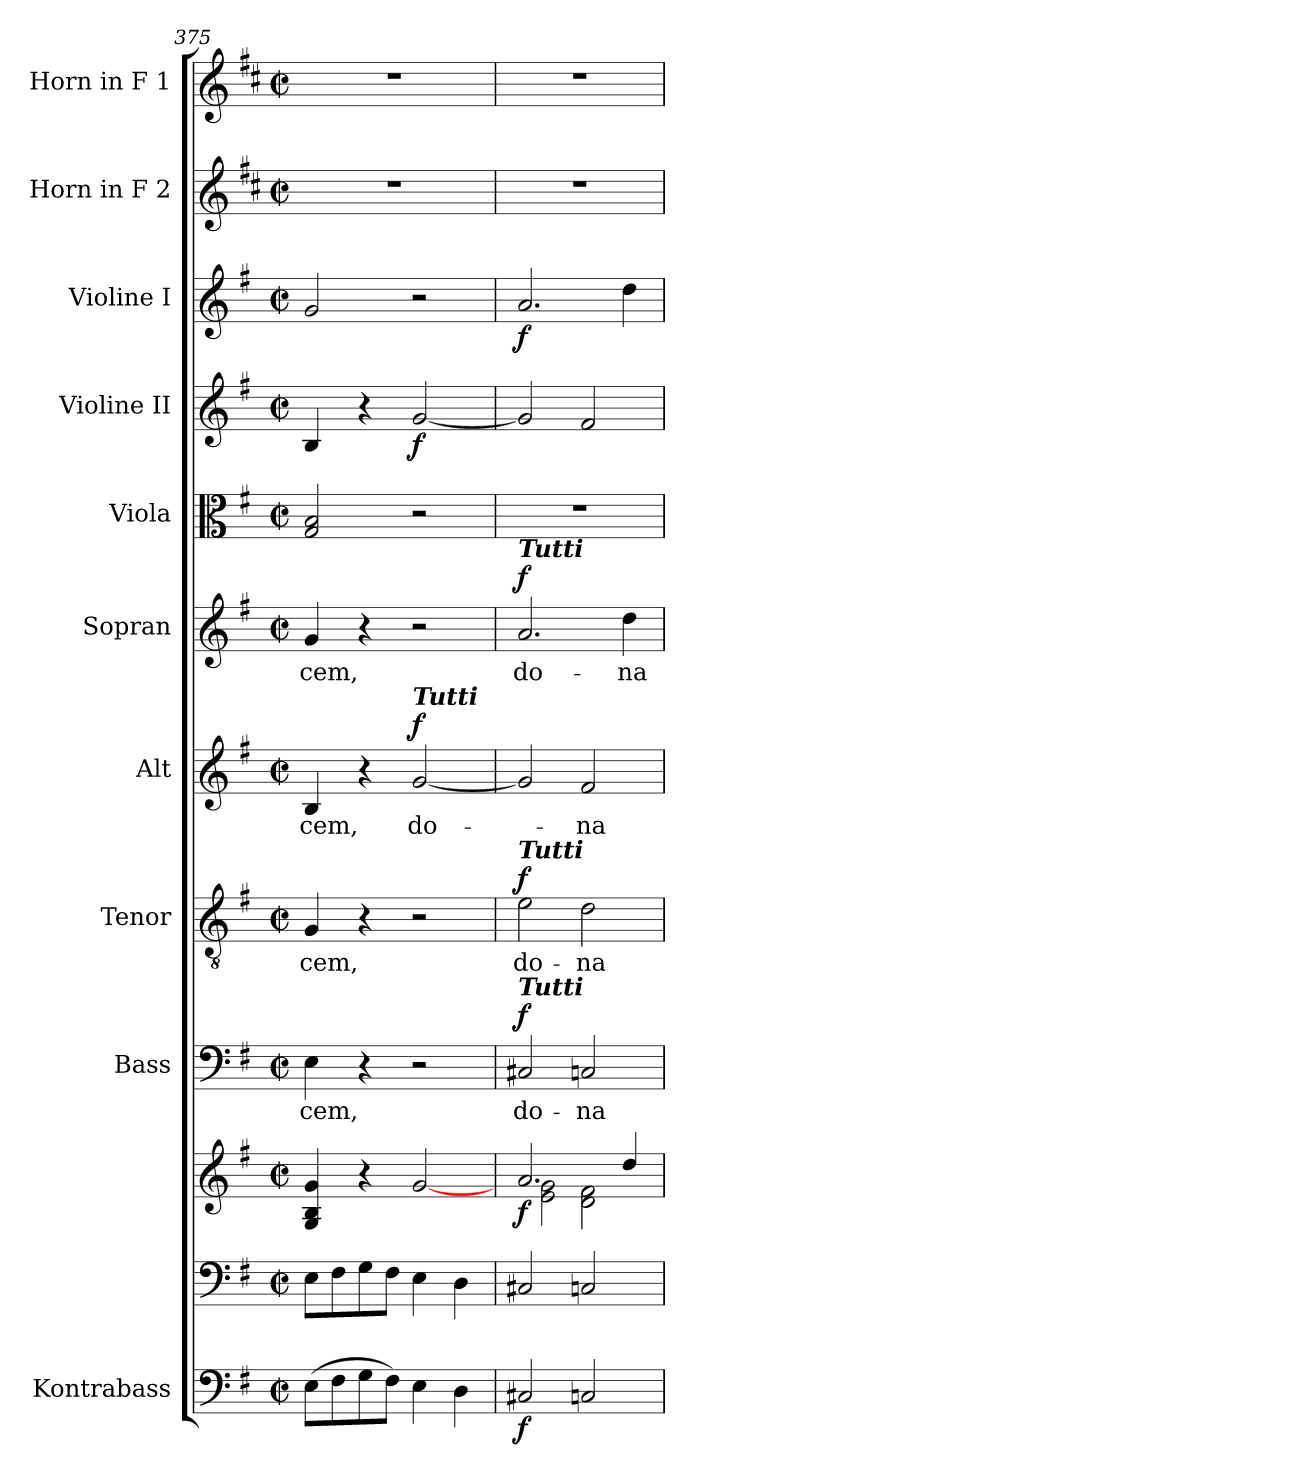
**kern	**dynam	**kern	**kern	**dynam	**kern	**text	**dynam	**kern	**text	**dynam	**kern	**text	**dynam	**kern	**text	**dynam	**kern	**kern	**dynam	**kern	**dynam	**kern	**kern
*part11	*part11	*part10	*part10	*part10	*part9	*part9	*part9	*part8	*part8	*part8	*part7	*part7	*part7	*part6	*part6	*part6	*part5	*part4	*part4	*part3	*part3	*part2	*part1
*staff12	*staff12	*staff11	*staff10	*staff10/11	*staff9	*staff9	*staff9	*staff8	*staff8	*staff8	*staff7	*staff7	*staff7	*staff6	*staff6	*staff6	*staff5	*staff4	*staff4	*staff3	*staff3	*staff2	*staff1
*I"Kontrabass	*	*	*	*	*I"Bass	*	*	*I"Tenor	*	*	*I"Alt	*	*	*I"Sopran	*	*	*I"Viola	*I"Violine II	*	*I"Violine I	*	*I"Horn in F 2	*I"Horn in F 1
*I'Kb.	*	*	*	*	*I'B.	*	*	*I'T.	*	*	*I'A.	*	*	*I'S.	*	*	*I'Vla.	*I'Vl. II	*	*I'Vl. I	*	*	*
!!LO:PB:g=z
*clefF4	*	*clefF4	*clefG2	*	*clefF4	*	*	*clefGv2	*	*	*clefG2	*	*	*clefG2	*	*	*clefC3	*clefG2	*	*clefG2	*	*clefG2	*clefG2
*ITrd7c12	*	*	*	*	*	*	*	*	*	*	*	*	*	*	*	*	*	*	*	*	*	*ITrd4c7	*ITrd4c7
*k[f#]	*	*k[f#]	*k[f#]	*	*k[f#]	*	*	*k[f#]	*	*	*k[f#]	*	*	*k[f#]	*	*	*k[f#]	*k[f#]	*	*k[f#]	*	*k[f#]	*k[f#]
*G:	*	*G:	*G:	*	*G:	*	*	*G:	*	*	*G:	*	*	*G:	*	*	*G:	*G:	*	*G:	*	*G:	*G:
*M2/2	*	*M2/2	*M2/2	*	*M2/2	*	*	*M2/2	*	*	*M2/2	*	*	*M2/2	*	*	*M2/2	*M2/2	*	*M2/2	*	*M2/2	*M2/2
*met(c|)	*	*met(c|)	*met(c|)	*	*met(c|)	*	*	*met(c|)	*	*	*met(c|)	*	*	*met(c|)	*	*	*met(c|)	*met(c|)	*	*met(c|)	*	*met(c|)	*met(c|)
=375	=375	=375	=375	=375	=375	=375	=375	=375	=375	=375	=375	=375	=375	=375	=375	=375	=375	=375	=375	=375	=375	=375	=375
!	!	!	!	!	!	!LO:LY:b	!	!	!LO:LY:b	!	!	!LO:LY:b	!	!	!LO:LY:b	!	!	!	!	!	!	!	!
(>8EE\L	.	8E\L	4G/ 4B/ 4g/	.	4E\	-cem,	.	4G/	-cem,	.	4B/	-cem,	.	4g/	-cem,	.	2G/ 2B/	4B/	.	2g/	.	1r	1r
8FF#\	.	8F#\	.	.	.	.	.	.	.	.	.	.	.	.	.	.	.	.	.	.	.	.	.
8GG\	.	8G\	4r	.	4r	.	.	4r	.	.	4r	.	.	4r	.	.	.	4r	.	.	.	.	.
8FF#\J)	.	8F#\J	.	.	.	.	.	.	.	.	.	.	.	.	.	.	.	.	.	.	.	.	.
!	!	!	!	!	!	!	!	!	!	!	!LO:TX:a:Bi:t=Tutti	!	!	!	!	!	!	!	!	!	!	!	!
!	!	!	!	!	!	!	!	!	!	!	!	!LO:LY:b	!LO:DY:a	!	!	!	!	!	!LO:DY:b	!	!	!	!
4EE\	.	4E\	[2g/	.	2r	.	.	2r	.	.	[2g/	do-	f	2r	.	.	2r	[2g/	f	2r	.	.	.
4DD\	.	4D\	.	.	.	.	.	.	.	.	.	.	.	.	.	.	.	.	.	.	.	.	.
=376	=376	=376	=376	=376	=376	=376	=376	=376	=376	=376	=376	=376	=376	=376	=376	=376	=376	=376	=376	=376	=376	=376	=376
*	*	*	*^	*	*	*	*	*	*	*	*	*	*	*	*	*	*	*	*	*	*	*	*
!	!	!	!	!	!	!	!	!	!	!	!	!	!	!	!LO:TX:a:Bi:t=Tutti	!	!	!	!	!	!	!	!	!
!	!	!	!	!	!	!	!	!	!LO:TX:a:Bi:t=Tutti	!	!	!	!	!	!	!	!	!	!	!	!	!	!	!
!	!	!	!	!	!	!LO:TX:a:Bi:t=Tutti	!	!	!	!	!	!	!	!	!	!	!	!	!	!	!	!	!	!
!	!LO:DY:b	!	!	!	!LO:DY:b	!	!LO:LY:b	!LO:DY:a	!	!LO:LY:b	!LO:DY:a	!	!	!	!	!LO:LY:b	!LO:DY:a	!	!	!	!	!LO:DY:b	!	!
2CC#X/	f	2C#X/	2.a/	2e\ 2g\	f	2C#X/	do-	f	2e\	do-	f	2g/]	.	.	2.a/	do-	f	1r	2g/]	.	2.a/	f	1r	1r
!	!	!	!	!	!	!	!LO:LY:b	!	!	!LO:LY:b	!	!	!LO:LY:b	!	!	!	!	!	!	!	!	!	!	!
2CCn/	.	2Cn/	.	2d\ 2f#\	.	2Cn/	-na	.	2d\	-na	.	2f#/	-na	.	.	.	.	.	2f#/	.	.	.	.	.
!	!	!	!	!	!	!	!	!	!	!	!	!	!	!	!	!LO:LY:b	!	!	!	!	!	!	!	!
.	.	.	4dd/	.	.	.	.	.	.	.	.	.	.	.	4dd\	-na	.	.	.	.	4dd\	.	.	.
*	*	*	*v	*v	*	*	*	*	*	*	*	*	*	*	*	*	*	*	*	*	*	*	*	*
=	=	=	=	=	=	=	=	=	=	=	=	=	=	=	=	=	=	=	=	=	=	=	=
*-	*-	*-	*-	*-	*-	*-	*-	*-	*-	*-	*-	*-	*-	*-	*-	*-	*-	*-	*-	*-	*-	*-	*-
